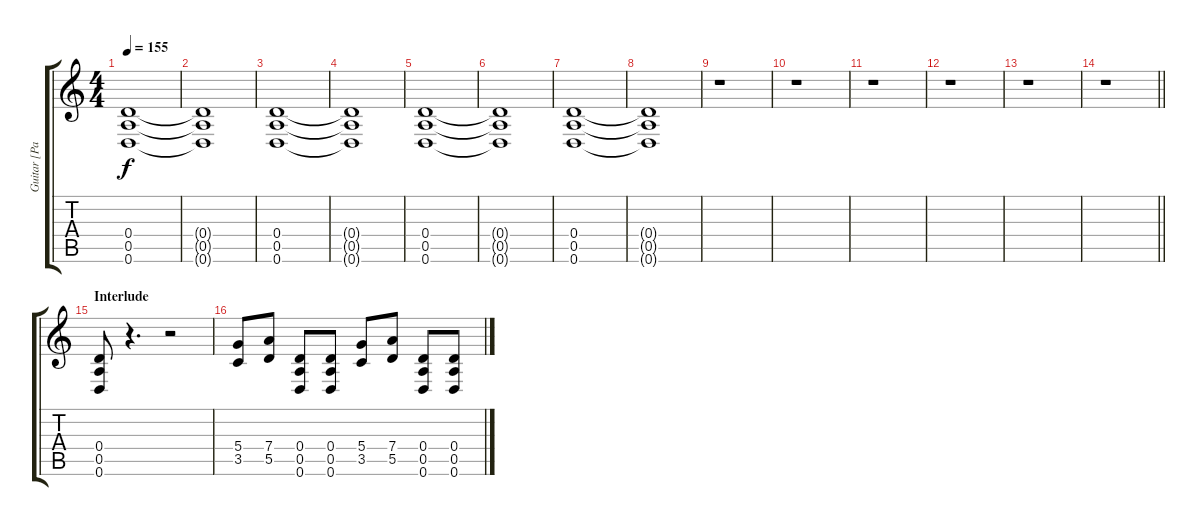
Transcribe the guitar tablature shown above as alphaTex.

\track ("Guitar [Paul Fig]" "Guitar [Pa") {instrument distortionguitar}
\staff {score tabs}
\tuning (E4 B3 G3 D3 A2 D2) {hide}
\ts (4 4)
\tempo 155
\clef g2
\ks c
(0.4 0.5 0.6).1{dy f} |
(0.4{t} 0.5{t} 0.6{t}).1 |
(0.4 0.5 0.6).1 |
(0.4{t} 0.5{t} 0.6{t}).1 |
(0.4 0.5 0.6).1 |
(0.4{t} 0.5{t} 0.6{t}).1 |
(0.4 0.5 0.6).1 |
(0.4{t} 0.5{t} 0.6{t}).1 |
r.1 |
r.1 |
r.1 |
r.1 |
r.1 |
\barLineRight lightlight
r.1 |
\section ("" "Interlude")
(0.4 0.5 0.6).8 r.4{d} r.2 |
(5.4 3.5).8 (7.4 5.5).8 (0.4 0.5 0.6).8 (0.4 0.5 0.6).8 (5.4 3.5).8 (7.4 5.5).8 (0.4 0.5 0.6).8 (0.4 0.5 0.6).8
